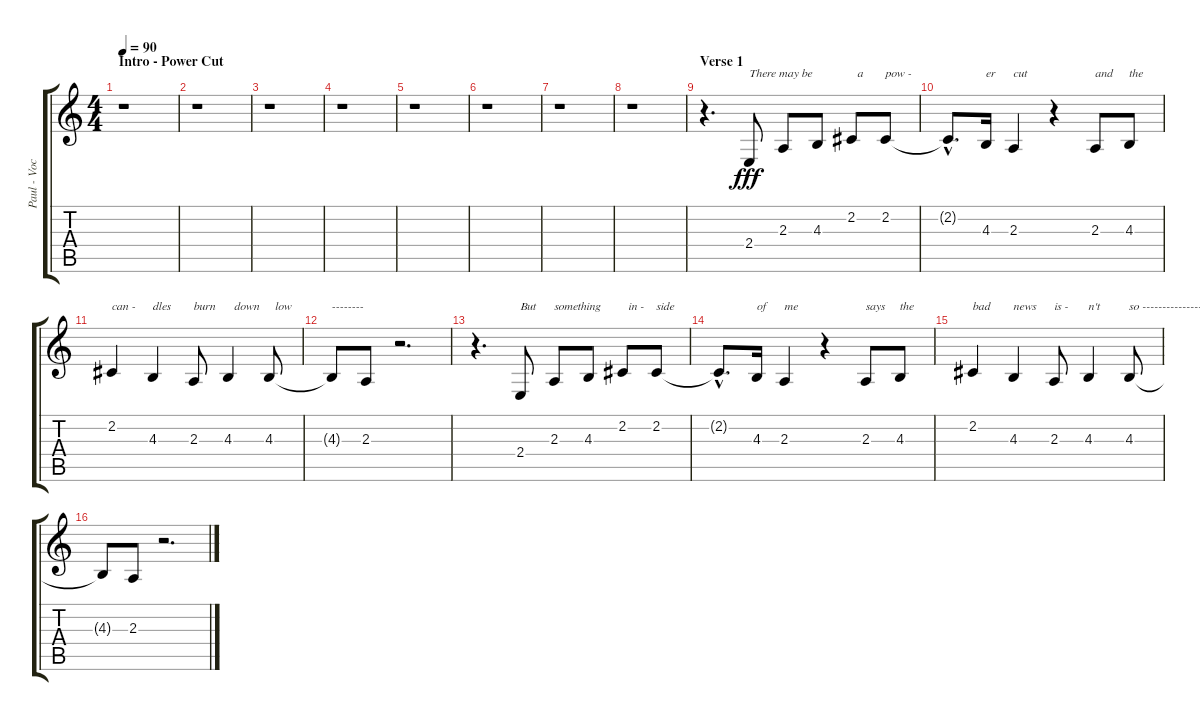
\track ("Paul - Vocal" "Paul - Voc") {instrument altosax}
\staff {score tabs}
\tuning (E4 B3 G3 D3 A2 E2) {hide}
\ts (4 4)
\section ("" "Intro - Power Cut")
\tempo 90
\clef g2
\ks c
r.1{dy fff instrument altosax} |
r.1 |
r.1 |
r.1 |
r.1 |
r.1 |
r.1 |
r.1 |
\section ("" "Verse 1")
r.4{d} 2.4.8{txt "There may be" volume 16 balance 8} 2.3.8 4.3.8 2.2.8{txt "  a"} 2.2.8{txt "pow -"} |
2.2{hac t}.8{d} 4.3.16{txt "er"} 2.3.4{txt "cut"} r.4 2.3.8{txt "and"} 4.3.8{txt "the"} |
2.2.4{txt "can -"} 4.3.4{txt "dles"} 2.3.8{txt "burn"} 4.3.4{txt "  down"} 4.3.8{txt "  low"} |
4.3{t}.8{txt "--------"} 2.3.8 r.2{d} |
r.4{d} 2.4.8{txt "But"} 2.3.8{txt "something"} 4.3.8 2.2.8{txt "  in -"} 2.2.8{txt "side"} |
2.2{hac t}.8{d} 4.3.16{txt "of"} 2.3.4{txt "me"} r.4 2.3.8{txt "says"} 4.3.8{txt "the"} |
2.2.4{txt "bad"} 4.3.4{txt "news"} 2.3.8{txt "is -"} 4.3.4{txt "n't"} 4.3.8{txt "so ------------------"} |
4.3{t}.8 2.3.8 r.2{d}
